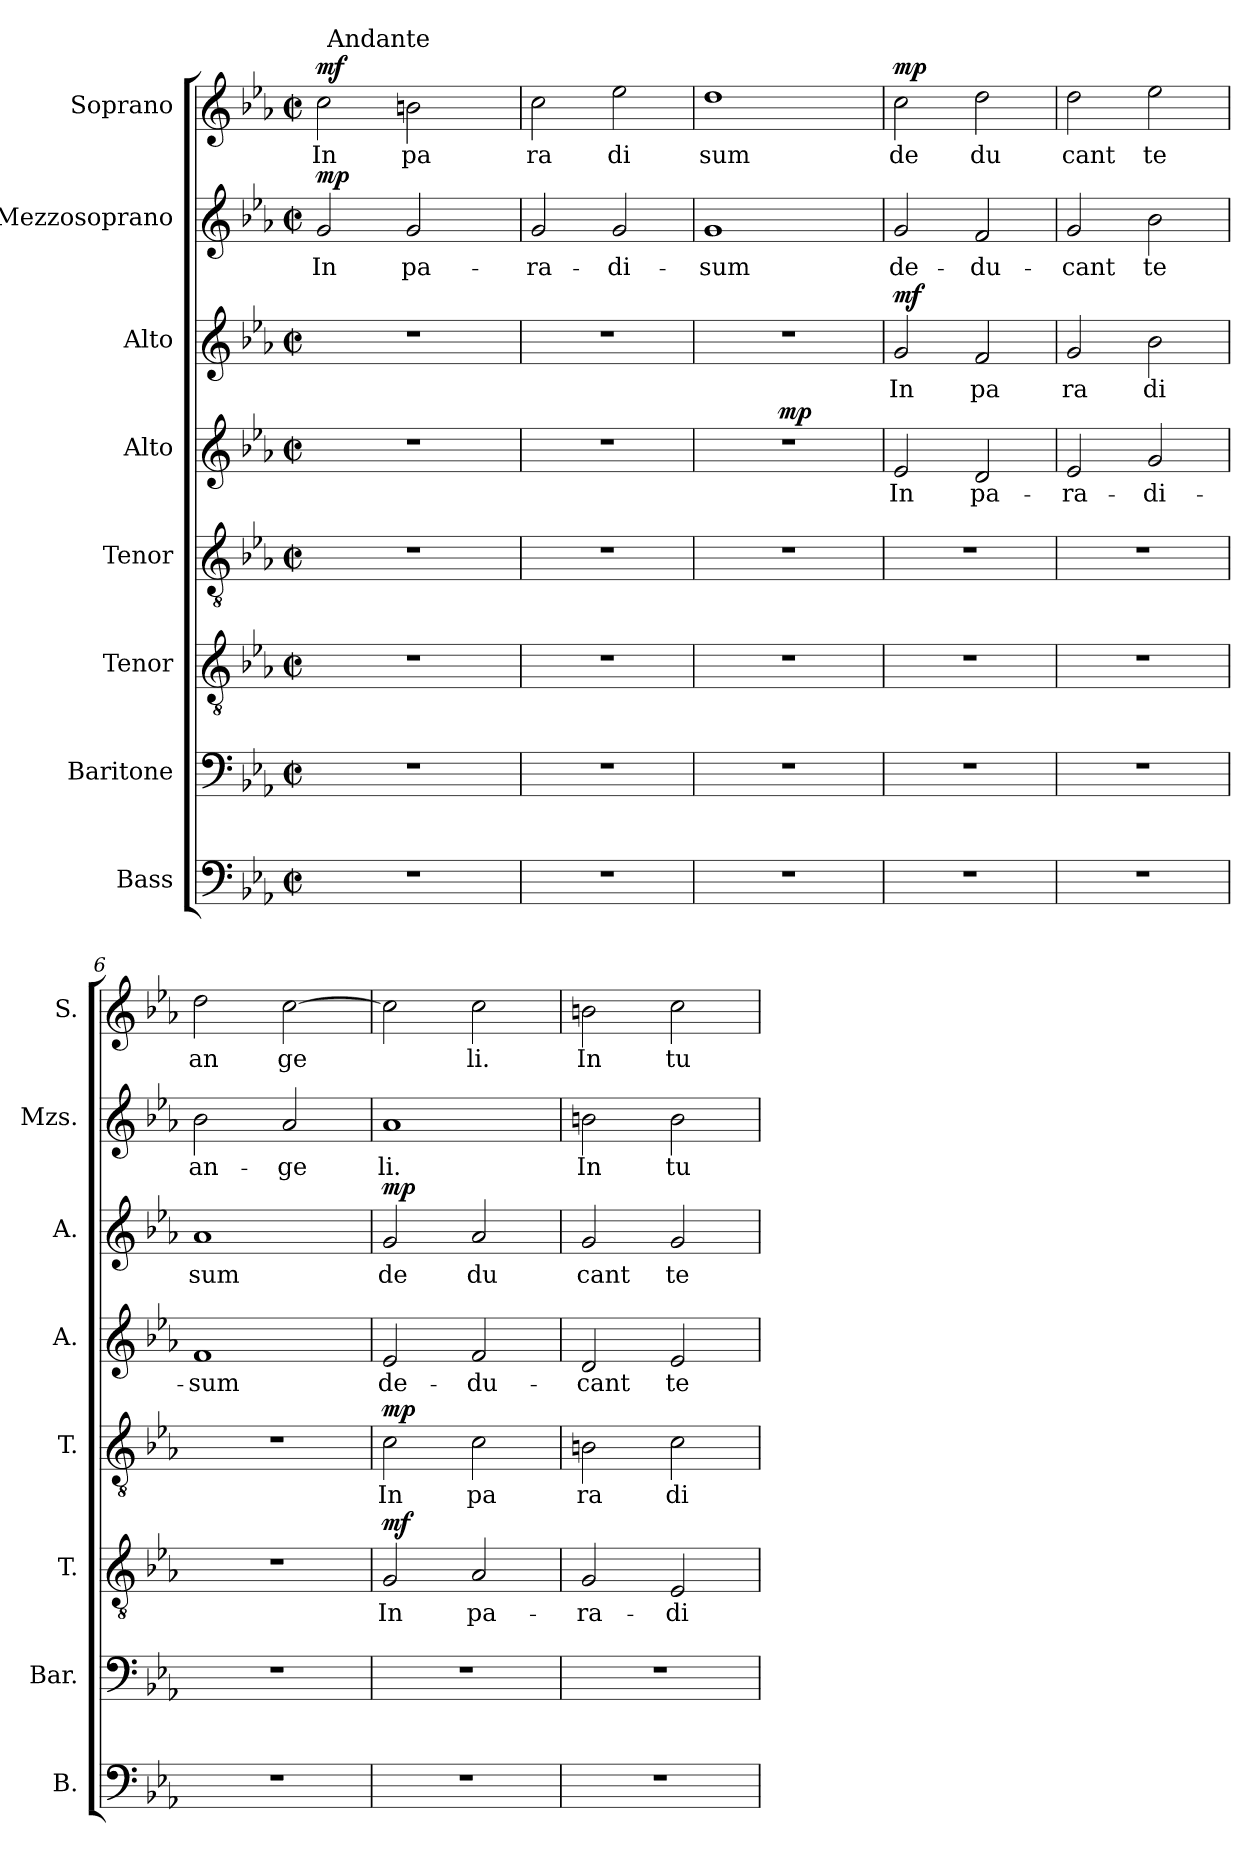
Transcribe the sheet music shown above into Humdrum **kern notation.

**kern	**kern	**kern	**text	**dynam	**kern	**text	**dynam	**kern	**text	**dynam	**kern	**text	**dynam	**kern	**text	**dynam	**kern	**text	**dynam
*part8	*part7	*part6	*part6	*part6	*part5	*part5	*part5	*part4	*part4	*part4	*part3	*part3	*part3	*part2	*part2	*part2	*part1	*part1	*part1
*staff8	*staff7	*staff6	*staff6	*staff6	*staff5	*staff5	*staff5	*staff4	*staff4	*staff4	*staff3	*staff3	*staff3	*staff2	*staff2	*staff2	*staff1	*staff1	*staff1
*I"Bass	*I"Baritone	*I"Tenor	*	*	*I"Tenor	*	*	*I"Alto	*	*	*I"Alto	*	*	*I"Mezzosoprano	*	*	*I"Soprano	*	*
*I'B.	*I'Bar.	*I'T.	*	*	*I'T.	*	*	*I'A.	*	*	*I'A.	*	*	*I'Mzs.	*	*	*I'S.	*	*
!!LO:PB:g=z
*stria5	*stria5	*stria5	*	*	*stria5	*	*	*stria5	*	*	*stria5	*	*	*stria5	*	*	*stria5	*	*
*clefF4	*clefF4	*clefGv2	*	*	*clefGv2	*	*	*clefG2	*	*	*clefG2	*	*	*clefG2	*	*	*clefG2	*	*
*k[b-e-a-]	*k[b-e-a-]	*k[b-e-a-]	*	*	*k[b-e-a-]	*	*	*k[b-e-a-]	*	*	*k[b-e-a-]	*	*	*k[b-e-a-]	*	*	*k[b-e-a-]	*	*
*E-:	*E-:	*E-:	*	*	*E-:	*	*	*E-:	*	*	*E-:	*	*	*E-:	*	*	*E-:	*	*
*M2/2	*M2/2	*M2/2	*	*	*M2/2	*	*	*M2/2	*	*	*M2/2	*	*	*M2/2	*	*	*M2/2	*	*
*met(c|)	*met(c|)	*met(c|)	*	*	*met(c|)	*	*	*met(c|)	*	*	*met(c|)	*	*	*met(c|)	*	*	*met(c|)	*	*
=1	=1	=1	=1	=1	=1	=1	=1	=1	=1	=1	=1	=1	=1	=1	=1	=1	=1	=1	=1
!	!	!	!	!	!	!	!	!	!	!	!	!	!	!	!LO:LY:b:cj	!LO:DY:a	!	!LO:LY:b:cj	!LO:DY:a
*	*	*	*	*	*	*	*	*	*	*	*	*	*	*	*	*	*^	*	*
1r	1r	1r	.	.	1r	.	.	1r	.	.	1r	.	.	2g/	In	mp	2cc\	64ryy	In	mf
!	!	!	!	!	!	!	!	!	!	!	!	!	!	!	!	!	!	!LO:TX:a:t=Andante	!	!
.	.	.	.	.	.	.	.	.	.	.	.	.	.	.	.	.	.	2ryy	.	.
!	!	!	!	!	!	!	!	!	!	!	!	!	!	!	!LO:LY:b:cj	!	!	!	!LO:LY:b:cj	!
.	.	.	.	.	.	.	.	.	.	.	.	.	.	2g/	pa-	.	2bn\	.	pa	.
.	.	.	.	.	.	.	.	.	.	.	.	.	.	.	.	.	.	4ryy	.	.
.	.	.	.	.	.	.	.	.	.	.	.	.	.	.	.	.	.	8...ryy	.	.
=2	=2	=2	=2	=2	=2	=2	=2	=2	=2	=2	=2	=2	=2	=2	=2	=2	=2	=2	=2	=2
!	!	!	!	!	!	!	!	!	!	!	!	!	!	!	!LO:LY:b:cj	!	!	!	!LO:LY:b:cj	!
*	*	*	*	*	*	*	*	*	*	*	*	*	*	*	*	*	*v	*v	*	*
1r	1r	1r	.	.	1r	.	.	1r	.	.	1r	.	.	2g/	-ra-	.	2cc\	ra	.
!	!	!	!	!	!	!	!	!	!	!	!	!	!	!	!LO:LY:b:cj	!	!	!LO:LY:b:cj	!
.	.	.	.	.	.	.	.	.	.	.	.	.	.	2g/	-di-	.	2ee-\	di	.
=3	=3	=3	=3	=3	=3	=3	=3	=3	=3	=3	=3	=3	=3	=3	=3	=3	=3	=3	=3
!	!	!	!	!	!	!	!	!	!	!	!	!	!	!	!LO:LY:b:cj	!	!	!LO:LY:b:cj	!
*	*	*	*	*	*	*	*	*^	*	*	*	*	*	*	*	*	*	*	*
1r	1r	1r	.	.	1r	.	.	1r	4..ryy	.	.	1r	.	.	1g	-sum	.	1dd	sum	.
!	!	!	!	!	!	!	!	!	!	!	!LO:DY:a	!	!	!	!	!	!	!	!	!
.	.	.	.	.	.	.	.	.	2ryy	.	mp	.	.	.	.	.	.	.	.	.
.	.	.	.	.	.	.	.	.	16ryy	.	.	.	.	.	.	.	.	.	.	.
=4	=4	=4	=4	=4	=4	=4	=4	=4	=4	=4	=4	=4	=4	=4	=4	=4	=4	=4	=4	=4
!	!	!	!	!	!	!	!	!	!	!LO:LY:b:cj	!	!	!LO:LY:b:cj	!LO:DY:a	!	!LO:LY:b:cj	!	!	!LO:LY:b:cj	!LO:DY:a
*	*	*	*	*	*	*	*	*v	*v	*	*	*	*	*	*	*	*	*	*	*
1r	1r	1r	.	.	1r	.	.	2e-/	In	.	2g/	In	mf	2g/	de-	.	2cc\	de	mp
!	!	!	!	!	!	!	!	!	!LO:LY:b:cj	!	!	!LO:LY:b:cj	!	!	!LO:LY:b:cj	!	!	!LO:LY:b:cj	!
.	.	.	.	.	.	.	.	2d/	pa-	.	2f/	pa	.	2f/	-du-	.	2dd\	du	.
=5	=5	=5	=5	=5	=5	=5	=5	=5	=5	=5	=5	=5	=5	=5	=5	=5	=5	=5	=5
!	!	!	!	!	!	!	!	!	!LO:LY:b:cj	!	!	!LO:LY:b:cj	!	!	!LO:LY:b:cj	!	!	!LO:LY:b:cj	!
1r	1r	1r	.	.	1r	.	.	2e-/	-ra-	.	2g/	ra	.	2g/	-cant	.	2dd\	cant	.
!	!	!	!	!	!	!	!	!	!LO:LY:b:cj	!	!	!LO:LY:b:cj	!	!	!LO:LY:b:cj	!	!	!LO:LY:b:cj	!
.	.	.	.	.	.	.	.	2g/	-di-	.	2b-\	di	.	2b-\	te	.	2ee-\	te	.
=6	=6	=6	=6	=6	=6	=6	=6	=6	=6	=6	=6	=6	=6	=6	=6	=6	=6	=6	=6
!	!	!	!	!	!	!	!	!	!LO:LY:b:cj	!	!	!LO:LY:b:cj	!	!	!LO:LY:b:cj	!	!	!LO:LY:b:cj	!
1r	1r	1r	.	.	1r	.	.	1f	-sum	.	1a-	sum	.	2b-\	an-	.	2dd\	an	.
!	!	!	!	!	!	!	!	!	!	!	!	!	!	!	!LO:LY:b:cj	!	!	!LO:LY:b:cj	!
.	.	.	.	.	.	.	.	.	.	.	.	.	.	2a-/	-ge	.	[>2cc\	ge	.
=7	=7	=7	=7	=7	=7	=7	=7	=7	=7	=7	=7	=7	=7	=7	=7	=7	=7	=7	=7
!	!	!	!LO:LY:b:cj	!LO:DY:a	!	!LO:LY:b:cj	!LO:DY:a	!	!LO:LY:b:cj	!	!	!LO:LY:b:cj	!LO:DY:a	!	!LO:LY:b:cj	!	!	!LO:LY:b:cj	!
1r	1r	2G/	In	mf	2c\	In	mp	2e-/	de-	.	2g/	de	mp	1a-	li.	.	2cc\]	.	.
!	!	!	!LO:LY:b:cj	!	!	!LO:LY:b:cj	!	!	!LO:LY:b:cj	!	!	!LO:LY:b:cj	!	!	!	!	!	!LO:LY:b:cj	!
.	.	2A-/	pa-	.	2c\	pa	.	2f/	-du-	.	2a-/	du	.	.	.	.	2cc\	li.	.
=8	=8	=8	=8	=8	=8	=8	=8	=8	=8	=8	=8	=8	=8	=8	=8	=8	=8	=8	=8
!	!	!	!LO:LY:b:cj	!	!	!LO:LY:b:cj	!	!	!LO:LY:b:cj	!	!	!LO:LY:b:cj	!	!	!LO:LY:b:cj	!	!	!LO:LY:b:cj	!
1r	1r	2G/	-ra-	.	2Bn\	ra	.	2d/	-cant	.	2g/	cant	.	2bn\	In	.	2bn\	In	.
!	!	!	!LO:LY:b:cj	!	!	!LO:LY:b:cj	!	!	!LO:LY:b:cj	!	!	!LO:LY:b:cj	!	!	!LO:LY:b:cj	!	!	!LO:LY:b:cj	!
.	.	2E-/	-di-	.	2c\	di	.	2e-/	te	.	2g/	te	.	2b\	tu-	.	2cc\	tu	.
=	=	=	=	=	=	=	=	=	=	=	=	=	=	=	=	=	=	=	=
*-	*-	*-	*-	*-	*-	*-	*-	*-	*-	*-	*-	*-	*-	*-	*-	*-	*-	*-	*-
